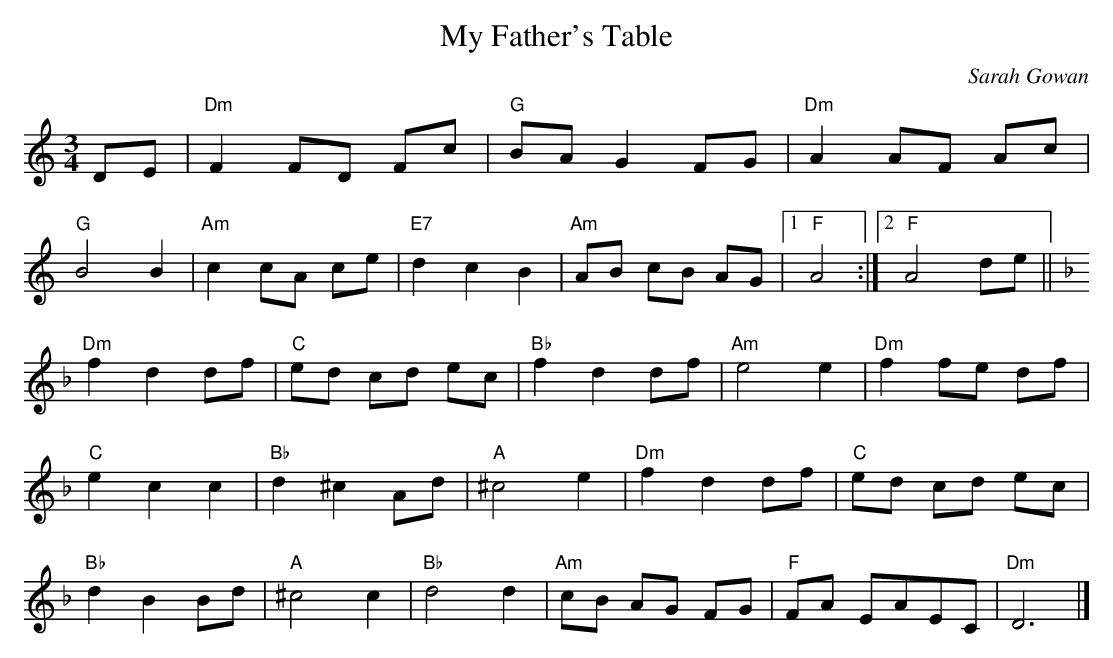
X:1
T:My Father's Table
C: Sarah Gowan
M:3/4
K:Am
DE|"Dm"F2FD Fc|"G"BAG2FG|"Dm"A2AF Ac|
"G"B4B2|"Am"c2cA ce|"E7"d2c2B2|"Am"AB cB AG|1"F"A4:|2"F"A4 de||
K:Dm
"Dm"f2d2df|"C" ed cd ec|"Bb"f2d2df|"Am"e4e2|"Dm"f2fe df|
"C"e2c2c2|"Bb"d2^c2Ad|"A"^c4e2|"Dm"f2d2df|"C"ed cd ec|
"Bb"d2B2Bd|"A"^c4c2|"Bb"d4d2|"Am"cB AG FG|"F"FA EAEC|"Dm"D6|]
